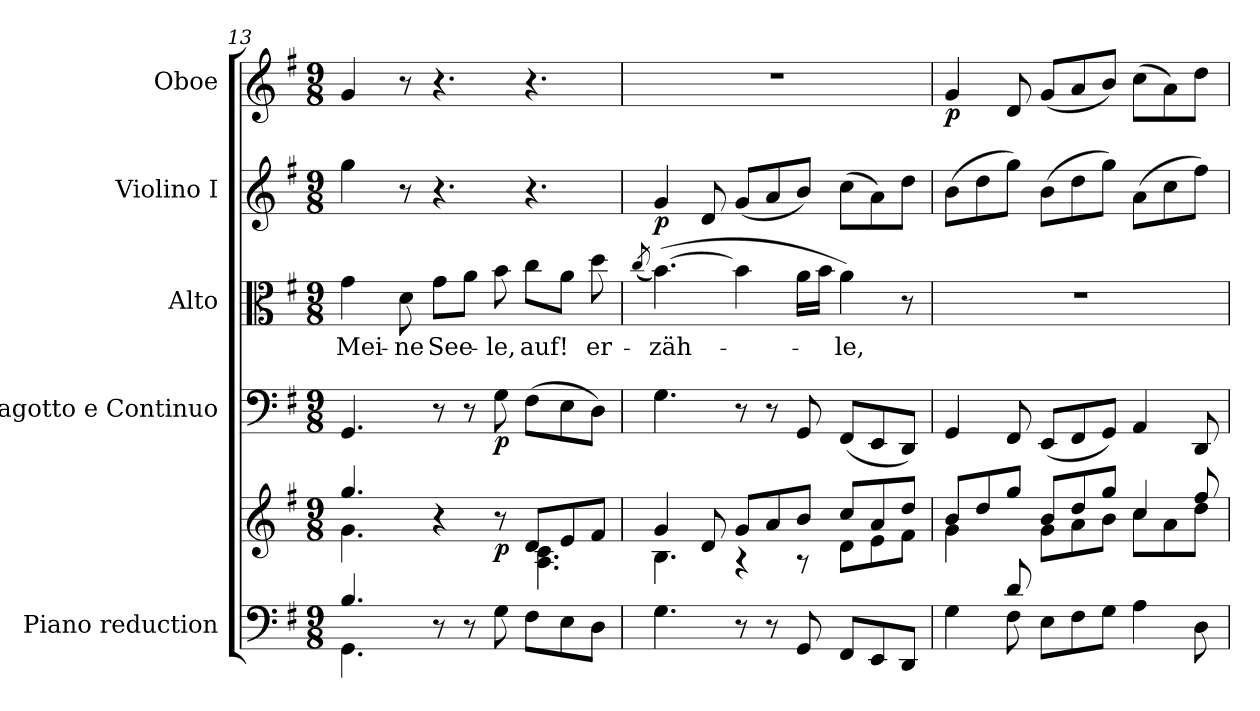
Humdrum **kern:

**kern	**kern	**dynam	**kern	**dynam	**kern	**text	**kern	**dynam	**kern	**dynam
*part5	*part5	*part5	*part4	*part4	*part3	*part3	*part2	*part2	*part1	*part1
*staff6	*staff5	*staff5/6	*staff4	*staff4	*staff3	*staff3	*staff2	*staff2	*staff1	*staff1
*I"Piano reduction	*	*	*I"Fagotto e Continuo	*	*I"Alto	*	*I"Violino I	*	*I"Oboe	*
*I'Pno	*	*	*	*	*	*	*	*	*I'Ob	*
*clefF4	*clefG2	*	*clefF4	*	*clefC3	*	*clefG2	*	*clefG2	*
*k[f#]	*k[f#]	*	*k[f#]	*	*k[f#]	*	*k[f#]	*	*k[f#]	*
*M9/8	*M9/8	*	*M9/8	*	*M9/8	*	*M9/8	*	*M9/8	*
=13	=13	=13	=13	=13	=13	=13	=13	=13	=13	=13
*^	*^	*	*	*	*	*	*	*	*	*
!	!	!	!	!	!	!	!	!LO:LY:b	!	!	!	!
4.B/	4.GG\	4.gg/	4.g\	.	4.GG/	.	4g\	Mei-	4gg\	.	4g/	.
!	!	!	!	!	!	!	!	!LO:LY:b	!	!	!	!
.	.	.	.	.	.	.	8d\	ne	8r	.	8r	.
!	!	!	!	!	!	!	!	!LO:LY:b	!	!	!	!
8r	8ryy	4r	4ryy	.	8r	.	8g\L	See-	4.r	.	4.r	.
8r	8ryy	.	.	.	8r	.	8a\J	.	.	.	.	.
!	!	!	!	!LO:DY:b	!	!LO:DY:b	!	!LO:LY:b	!	!	!	!
8G\	2ryy	8r	8ryy	p	8G\	p	8b\	le,	.	.	.	.
!	!	!	!	!	!	!	!	!LO:LY:b	!	!	!	!
8F#\L	.	8d/L	4.A\ 4.c\	.	(>8F#\L	.	8cc\L	auf!	4.r	.	4.r	.
8E\	.	8e/	.	.	8E\	.	8a\J	.	.	.	.	.
!	!	!	!	!	!	!	!	!LO:LY:b	!	!	!	!
8D\J	.	8f#/J	.	.	8D\J)	.	8dd\	er-	.	.	.	.
*v	*v	*	*	*	*	*	*	*	*	*	*	*
=14	=14	=14	=14	=14	=14	=14	=14	=14	=14	=14	=14
.	.	.	.	.	.	(<8qcc/	.	.	.	.	.
!	!	!	!	!	!	!	!LO:LY:b	!	!LO:DY:b	!	!
4.G\	4g/	4.B\	.	4.G\	.	(>[4.b\)	-zäh-	4g/	p	8%9r	.
.	8d/	.	.	.	.	.	.	8d/	.	.	.
8r	8g/L	4rA	.	8r	.	4b\]	.	(<8g/L	.	.	.
8r	8a/	.	.	8r	.	.	.	8a/	.	.	.
8GG/	8b/J	8rA	.	8GG/	.	16a\LL	.	8b/J)	.	.	.
.	.	.	.	.	.	16b\JJ	.	.	.	.	.
!	!	!	!	!	!	!	!LO:LY:b	!	!	!	!
8FF#/L	8cc/L	8d\L	.	(<8FF#/L	.	4a\)	le,	(>8cc\L	.	.	.
8EE/	8a/	8e\	.	8EE/	.	.	.	8a\)	.	.	.
8DD/J	8dd/J	8f#\J	.	8DD/J)	.	8r	.	8dd\J	.	.	.
=15	=15	=15	=15	=15	=15	=15	=15	=15	=15	=15	=15
*^	*	*	*	*	*	*	*	*	*	*	*
!	!	!	!	!	!	!	!	!	!	!	!	!LO:DY:b
4ryy	4G\	8b/L	4g\	.	4GG/	.	8%9r	.	(>8b\L	.	4g/	p
.	.	8dd/	.	.	.	.	.	.	8dd\	.	.	.
8d/	8F#\	8gg/J	8ryy	.	8FF#/	.	.	.	8gg\J)	.	8d/	.
2.ryy	8E\L	8b/L	8g\L	.	(<8EE/L	.	.	.	(>8b\L	.	(<8g/L	.
.	8F#\	8dd/	8a\	.	8FF#/	.	.	.	8dd\	.	8a/	.
.	8G\J	8gg/J	8b\J	.	8GG/J)	.	.	.	8gg\J)	.	8b/J)	.
.	4A\	4cc/	8cc\L	.	4AA/	.	.	.	(>8a\L	.	(>8cc\L	.
.	.	.	8a\	.	.	.	.	.	8cc\	.	8a\)	.
.	8D\	8ff#/	8dd\J	.	8DD/	.	.	.	8ff#\J)	.	8dd\J	.
*v	*v	*	*	*	*	*	*	*	*	*	*	*
*	*v	*v	*	*	*	*	*	*	*	*	*
=	=	=	=	=	=	=	=	=	=	=
*-	*-	*-	*-	*-	*-	*-	*-	*-	*-	*-
